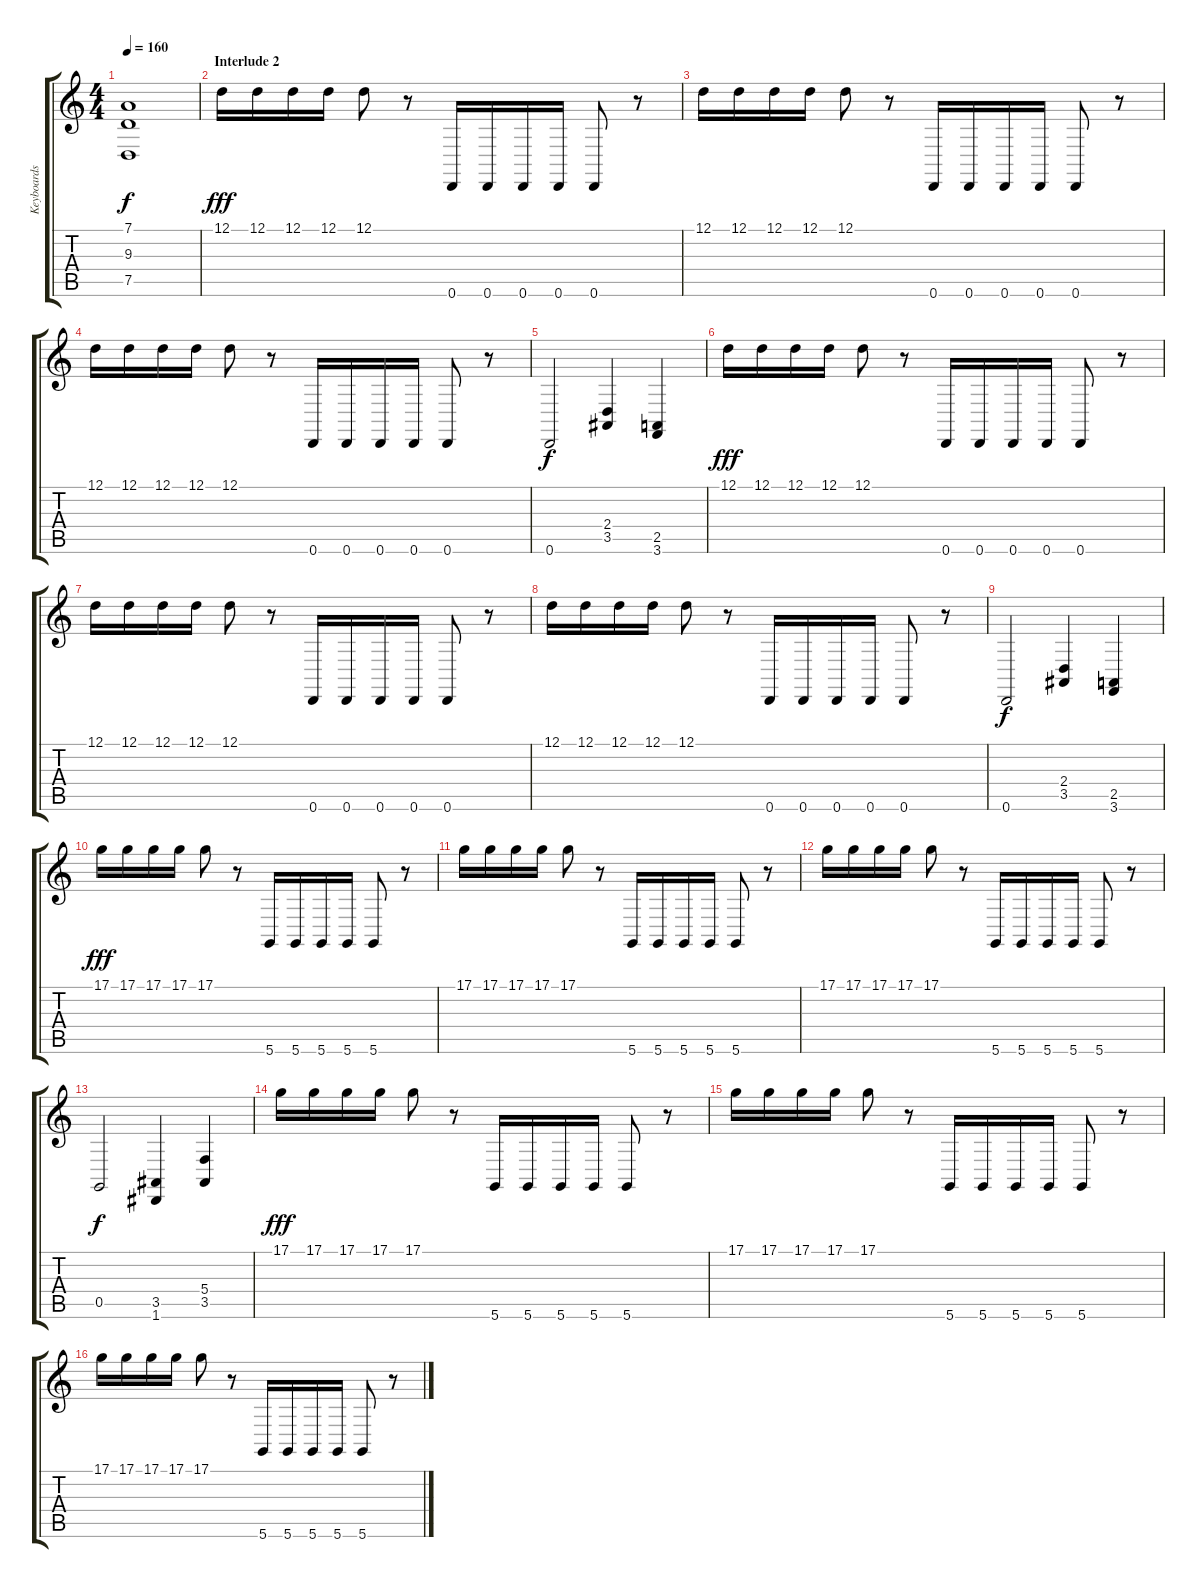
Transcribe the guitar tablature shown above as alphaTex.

\track ("Keyboards III" "Keyboards ") {instrument tremolostrings}
\staff {score tabs}
\tuning (D4 A3 F3 C3 G2 D2) {hide}
\ts (4 4)
\tempo 160
\clef g2
\ks c
(7.1{t} 9.3{t} 7.5{t}).1{dy f} |
\section ("" "Interlude 2")
12.1.16{dy fff volume 14 balance 16 instrument tremolostrings} 12.1.16 12.1.16 12.1.16 12.1.8 r.8 0.6.16{volume 15 balance 0} 0.6.16 0.6.16 0.6.16 0.6.8 r.8 |
12.1.16{volume 14 balance 16 instrument tremolostrings} 12.1.16 12.1.16 12.1.16 12.1.8 r.8 0.6.16{volume 15 balance 0} 0.6.16 0.6.16 0.6.16 0.6.8 r.8 |
12.1.16{volume 14 balance 16 instrument tremolostrings} 12.1.16 12.1.16 12.1.16 12.1.8 r.8 0.6.16{volume 15 balance 0} 0.6.16 0.6.16 0.6.16 0.6.8 r.8 |
0.6.2{dy f balance 8} (2.4 3.5).4 (2.5 3.6).4 |
12.1.16{dy fff volume 14 balance 16 instrument tremolostrings} 12.1.16 12.1.16 12.1.16 12.1.8 r.8 0.6.16{volume 15 balance 0} 0.6.16 0.6.16 0.6.16 0.6.8 r.8 |
12.1.16{volume 14 balance 16 instrument tremolostrings} 12.1.16 12.1.16 12.1.16 12.1.8 r.8 0.6.16{volume 15 balance 0} 0.6.16 0.6.16 0.6.16 0.6.8 r.8 |
12.1.16{volume 14 balance 16 instrument tremolostrings} 12.1.16 12.1.16 12.1.16 12.1.8 r.8 0.6.16{volume 15 balance 0} 0.6.16 0.6.16 0.6.16 0.6.8 r.8 |
0.6.2{dy f balance 8} (2.4 3.5).4 (2.5 3.6).4 |
17.1.16{dy fff volume 14 balance 16 instrument tremolostrings} 17.1.16 17.1.16 17.1.16 17.1.8 r.8 5.6.16{volume 15 balance 0} 5.6.16 5.6.16 5.6.16 5.6.8 r.8 |
17.1.16{volume 14 balance 16 instrument tremolostrings} 17.1.16 17.1.16 17.1.16 17.1.8 r.8 5.6.16{volume 15 balance 0} 5.6.16 5.6.16 5.6.16 5.6.8 r.8 |
17.1.16{volume 14 balance 16 instrument tremolostrings} 17.1.16 17.1.16 17.1.16 17.1.8 r.8 5.6.16{volume 15 balance 0} 5.6.16 5.6.16 5.6.16 5.6.8 r.8 |
0.5.2{dy f balance 8} (3.5 1.6).4 (5.4 3.5).4 |
17.1.16{dy fff volume 14 balance 16 instrument tremolostrings} 17.1.16 17.1.16 17.1.16 17.1.8 r.8 5.6.16{volume 15 balance 0} 5.6.16 5.6.16 5.6.16 5.6.8 r.8 |
17.1.16{volume 14 balance 16 instrument tremolostrings} 17.1.16 17.1.16 17.1.16 17.1.8 r.8 5.6.16{volume 15 balance 0} 5.6.16 5.6.16 5.6.16 5.6.8 r.8 |
17.1.16{volume 14 balance 16 instrument tremolostrings} 17.1.16 17.1.16 17.1.16 17.1.8 r.8 5.6.16{volume 15 balance 0} 5.6.16 5.6.16 5.6.16 5.6.8 r.8
